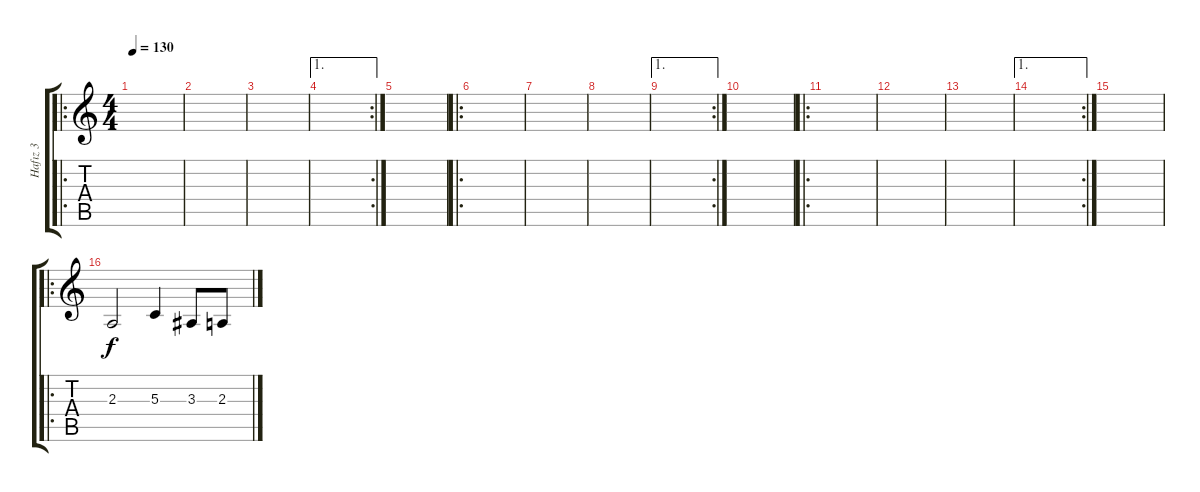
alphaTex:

\track ("Hafız 3" "Hafız 3") {instrument pad5bowed}
\staff {score tabs}
\tuning (E4 B3 G3 D3 A2 E2) {hide}
\ro
\ts (4 4)
\tempo 130
\clef g2
\ks c
|
|
|
\ae 1
\rc 2
|
|
\ro
|
|
|
\ae 1
\rc 2
|
|
\ro
|
|
|
\ae 1
\rc 2
|
|
\ro
2.3.2{instrument pad7halo} 5.3.4 3.3.8 2.3.8
